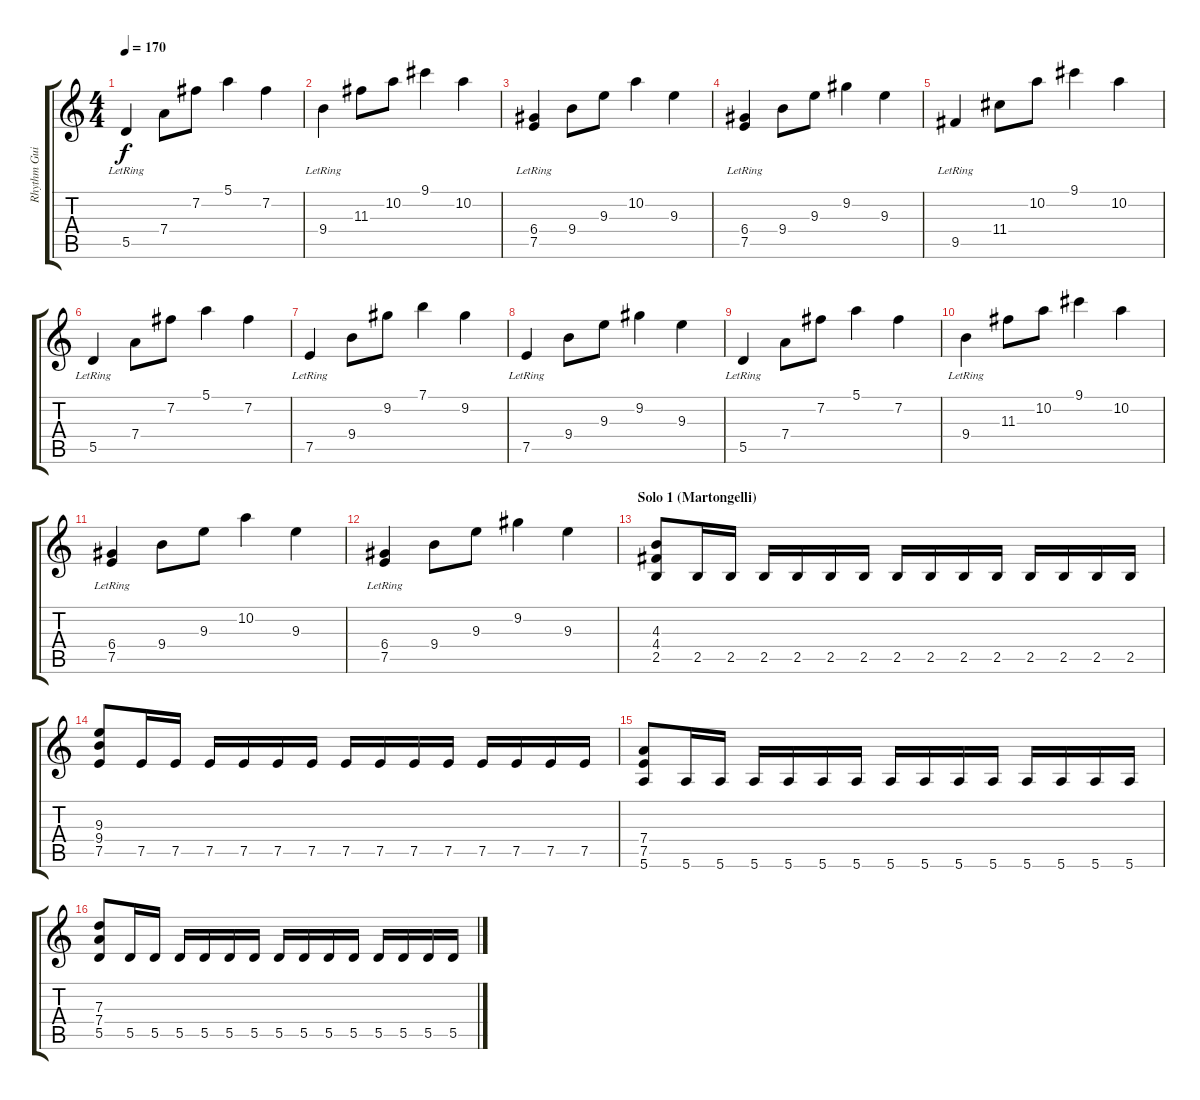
\track ("Rhythm Guitar 1" "Rhythm Gui") {instrument distortionguitar}
\staff {score tabs}
\tuning (E4 B3 G3 D3 A2 E2) {hide}
\ts (4 4)
\tempo 170
\clef g2
\ks c
5.5{lr}.4{dy f} 7.4.8 7.2.8 5.1.4 7.2.4 |
9.4{lr}.4 11.3.8 10.2.8 9.1.4 10.2.4 |
(6.4 7.5{lr}).4 9.4.8 9.3.8 10.2.4 9.3.4 |
(6.4 7.5{lr}).4 9.4.8 9.3.8 9.2.4 9.3.4 |
\section ("" "")
9.5{lr}.4 11.4.8 10.2.8 9.1.4 10.2.4 |
5.5{lr}.4 7.4.8 7.2.8 5.1.4 7.2.4 |
7.5{lr}.4 9.4.8 9.2.8 7.1.4 9.2.4 |
7.5{lr}.4 9.4.8 9.3.8 9.2.4 9.3.4 |
5.5{lr}.4 7.4.8 7.2.8 5.1.4 7.2.4 |
9.4{lr}.4 11.3.8 10.2.8 9.1.4 10.2.4 |
(6.4 7.5{lr}).4 9.4.8 9.3.8 10.2.4 9.3.4 |
(6.4 7.5{lr}).4 9.4.8 9.3.8 9.2.4 9.3.4 |
\section ("" "Solo 1 (Martongelli)")
(4.3 4.4 2.5).8{balance 0 instrument distortionguitar} 2.5.16 2.5.16 2.5.16 2.5.16 2.5.16 2.5.16 2.5.16 2.5.16 2.5.16 2.5.16 2.5.16 2.5.16 2.5.16 2.5.16 |
(9.3 9.4 7.5).8 7.5.16 7.5.16 7.5.16 7.5.16 7.5.16 7.5.16 7.5.16 7.5.16 7.5.16 7.5.16 7.5.16 7.5.16 7.5.16 7.5.16 |
(7.4 7.5 5.6).8 5.6.16 5.6.16 5.6.16 5.6.16 5.6.16 5.6.16 5.6.16 5.6.16 5.6.16 5.6.16 5.6.16 5.6.16 5.6.16 5.6.16 |
(7.3 7.4 5.5).8 5.5.16 5.5.16 5.5.16 5.5.16 5.5.16 5.5.16 5.5.16 5.5.16 5.5.16 5.5.16 5.5.16 5.5.16 5.5.16 5.5.16
